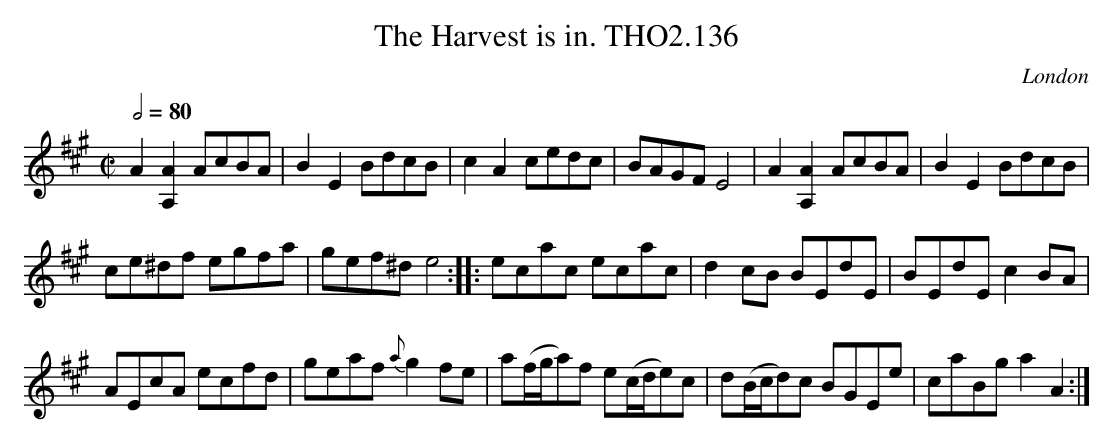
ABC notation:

X:1
T:Harvest is in. THO2.136, The
O:London
M:C|
L:1/8
Q:1/2=80
K:A
A2 [A,2A2] AcBA|B2E2 BdcB|c2A2 cedc|BAGF E4|A2 [A,2A2] AcBA|B2E2 BdcB|
ce^df egfa|gef^d e4::ecac ecac|d2 cB BEdE|BEdE c2 BA|
AEcA ecfd|geaf {a}g2 fe|a(f/g/a)f e(c/d/e)c|d(B/c/d)c BGEe|caBg a2A2:|
